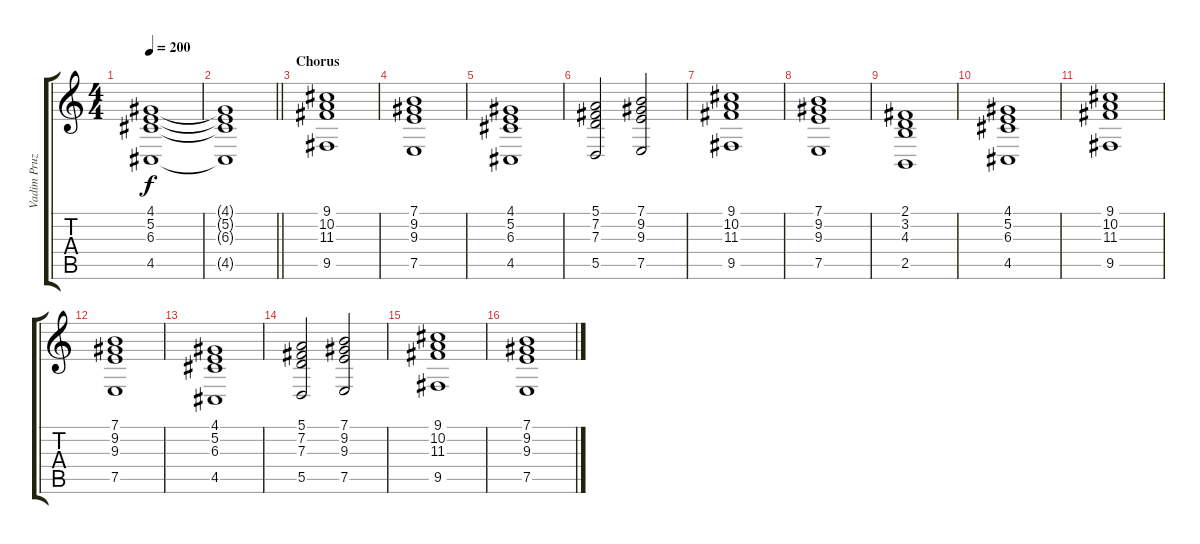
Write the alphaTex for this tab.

\track ("Vadim Pruzhanov | Keyboard 3" "Vadim Pruz") {instrument stringensemble1}
\staff {score tabs}
\tuning (E4 B3 G3 D3 A2 E2) {hide}
\ts (4 4)
\tempo 200
\clef g2
\ks c
(4.1 5.2 6.3 4.5).1{dy f} |
\barLineRight lightlight
(4.1{t} 5.2{t} 6.3{t} 4.5{t}).1 |
\section ("" "Chorus")
(9.1 10.2 11.3 9.5).1 |
(7.1 9.2 9.3 7.5).1 |
(4.1 5.2 6.3 4.5).1 |
(5.1 7.2 7.3 5.5).2 (7.1 9.2 9.3 7.5).2 |
(9.1 10.2 11.3 9.5).1 |
(7.1 9.2 9.3 7.5).1 |
(2.1 3.2 4.3 2.5).1 |
(4.1 5.2 6.3 4.5).1 |
(9.1 10.2 11.3 9.5).1 |
(7.1 9.2 9.3 7.5).1 |
(4.1 5.2 6.3 4.5).1 |
(5.1 7.2 7.3 5.5).2 (7.1 9.2 9.3 7.5).2 |
(9.1 10.2 11.3 9.5).1 |
(7.1 9.2 9.3 7.5).1
